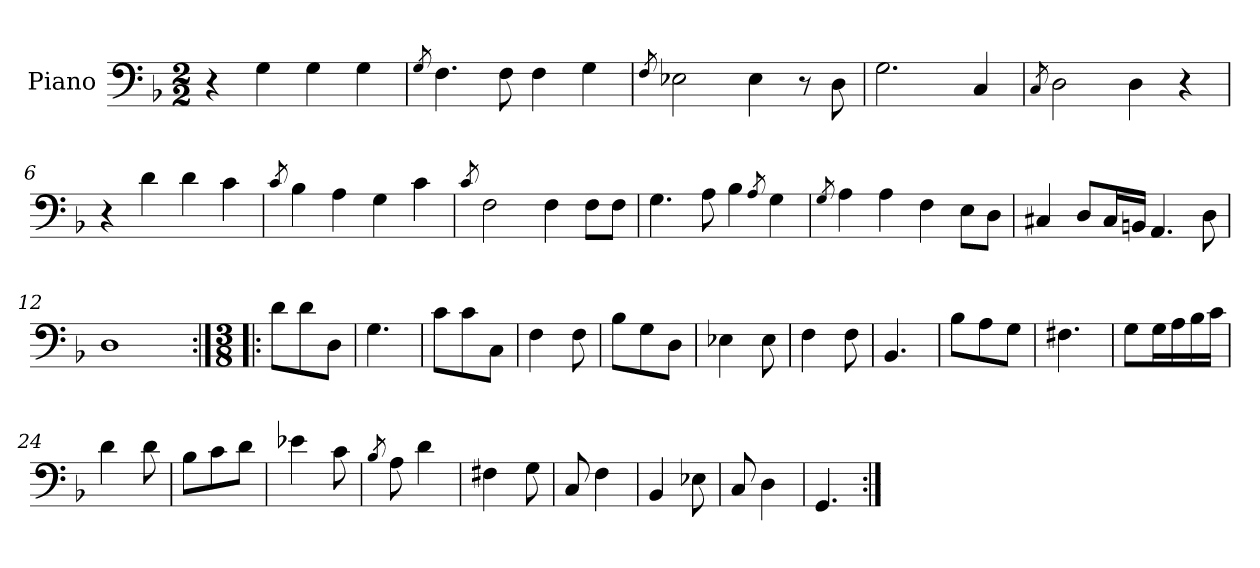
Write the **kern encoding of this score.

**kern
*part1
*staff1
*I"Piano
*I'Pno.
*clefF4
*k[b-]
*M2/2
=1
4r
4G\
4G\
4G\
=2
8qG/
4.F\
8F\
4F\
4G\
=3
8qF/
2E-X\
4E-\
8r
8D\
=4
2.G\
4C/
=5
8qC/
2D\
4D\
4r
=6
4r
4d\
4d\
4c\
=7
8qc/
4B-\
4A\
4G\
4c\
!!LO:LB:g=z
=8
8qc/
2F\
4F\
8F\L
8F\J
=9
4.G\
8A\
4B-\
8qA/
4G\
=10
8qG/
4A\
4A\
4F\
8E\L
8D\J
=11
4C#X/
8D/L
16C#/L
16BBn/JJ
4.AA/
8D\
=12
1D
=13:|!|:
*M3/8
8d\L
8d\
8D\J
=14
4.G\
!!LO:LB:g=z
=15
8c\L
8c\
8C\J
=16
4F\
8F\
=17
8B-\L
8G\
8D\J
=18
4E-X\
8E-\
=19
4F\
8F\
=20
4.BB-/
=21
8B-\L
8A\
8G\J
=22
4.F#X\
=23
8G\L
16G\L
16A\
16B-\
16c\JJ
=24
4d\
8d\
!!LO:LB:g=z
=25
8B-\L
8c\
8d\J
=26
4e-X\
8c\
=27
8qB-/
8A\
4d\
=28
4F#X\
8G\
=29
8C/
4F\
=30
4BB-/
8E-X\
=31
8C/
4D\
=32
4.GG/
=:|!
*-
